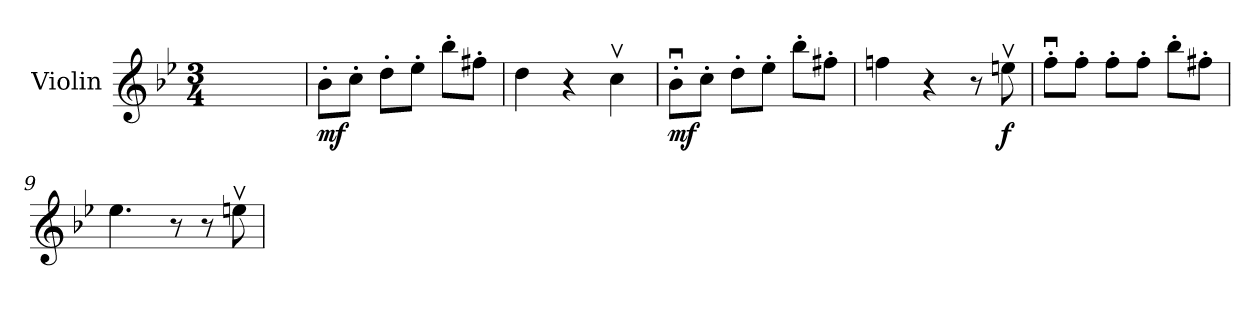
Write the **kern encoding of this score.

**kern	**dynam
*part1	*part1
*staff1	*staff1
*I"Violin	*
*I'Vln.	*
*clefG2	*
*k[b-e-]	*
*M3/4	*
=1	=1
2.ryy	.
=4	=4
!	!LO:DY:b
8b-'\L	mf
8cc'\J	.
8dd'\L	.
8ee-'\J	.
8bb-'\L	.
8ff#X'\J	.
=5	=5
4dd\	.
4r	.
4ccv\	.
=6	=6
!	!LO:DY:b
8b-'u\L	mf
8cc'\J	.
8dd'\L	.
8ee-'\J	.
8bb-'\L	.
8ff#X'\J	.
=7	=7
4ffn\	.
4r	.
8r	.
!	!LO:DY:b
8eenv\	f
=8	=8
8ff'u\L	.
8ff'\J	.
8ff'\L	.
8ff'\J	.
8bb-'\L	.
8ff#X'\J	.
!!LO:LB:g=z
=9	=9
4.ee-\	.
8r	.
8r	.
8eenv\	.
=	=
*-	*-
